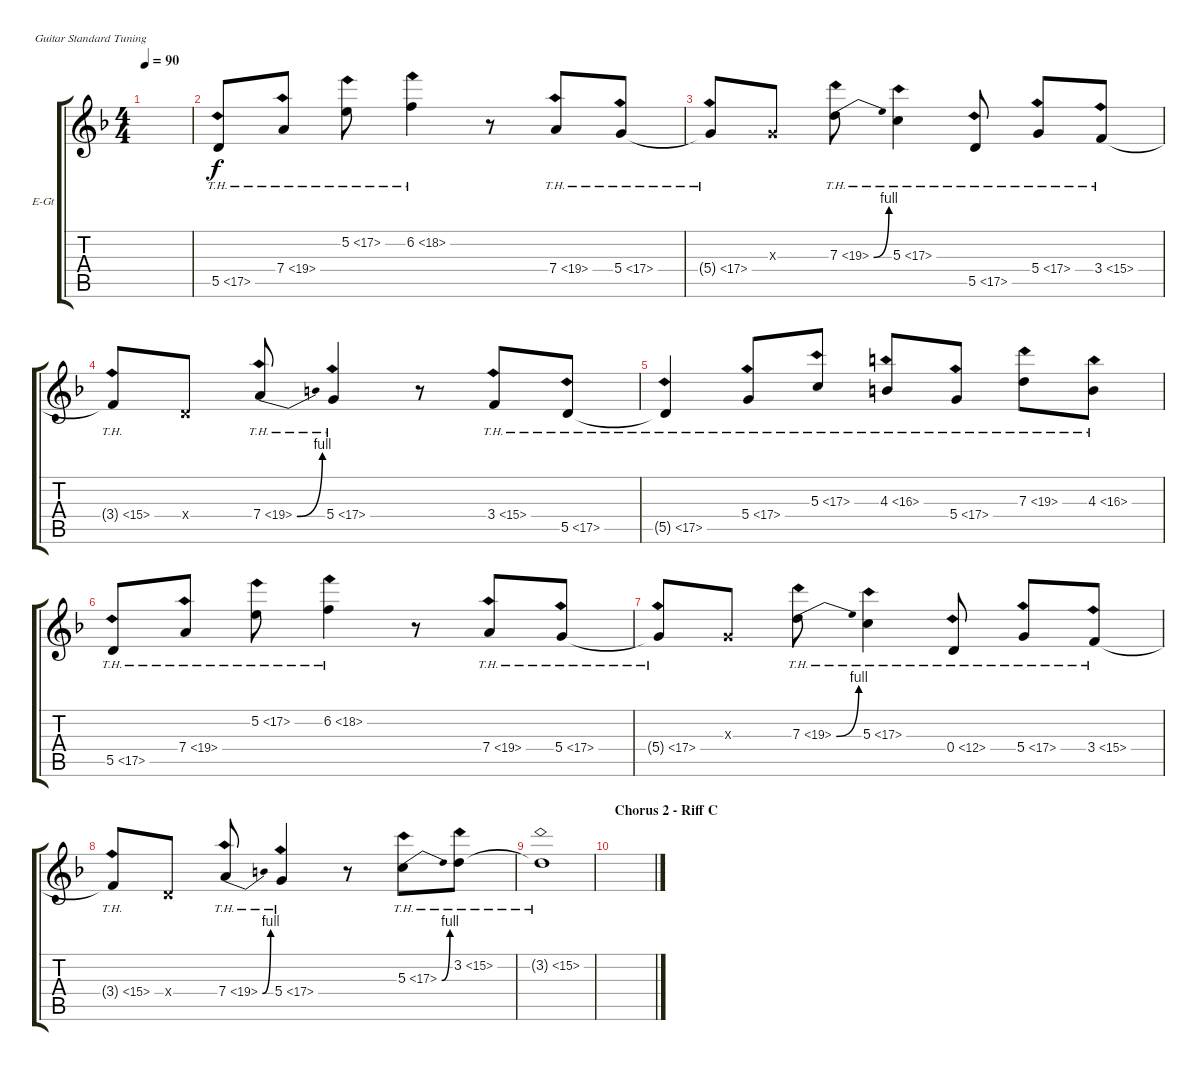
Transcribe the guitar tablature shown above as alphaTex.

\bracketExtendMode groupsimilarinstruments
\firstSystemTrackNameOrientation horizontal
\otherSystemsTrackNameOrientation horizontal
\track ("Solo guitar" "E-Gt") {instrument distortionguitar}
\staff {score tabs}
\tuning (E4 B3 G3 D3 A2 E2)
\ts (4 4)
\tempo 90
\clef g2
\scale
0.333333
\ks dminor
|
\scale
0.333333 5.5{th 12}.8 7.4{th 12}.8 5.2{th 12}.8 6.2{th 12}.4 r.8 7.4{th 12}.8 5.4{th 12}.8 |
\scale
0.333333 5.4{th 12 t}.8 0.3{x}.8 7.3{be (bend 0 0 60 4) th 12}.8 5.3{th 12}.4 5.5{th 12}.8 5.4{th 12}.8 3.4{th 12}.8 |
\scale
0.333333 3.4{th 12 t}.8 0.4{x}.8 7.4{be (bend 0 0 60 4) th 12}.8 5.4{th 12}.4 r.8 3.4{th 12}.8 5.5{th 12}.8 |
\scale
0.333333 5.5{th 12 t}.4 5.4{th 12}.8 5.3{th 12}.8 4.3{th 12}.8 5.4{th 12}.8 7.3{th 12}.8 4.3{th 12}.8 |
\scale
0.333333 5.5{th 12}.8 7.4{th 12}.8 5.2{th 12}.8 6.2{th 12}.4 r.8 7.4{th 12}.8 5.4{th 12}.8 |
\scale
0.333333 5.4{th 12 t}.8 0.3{x}.8 7.3{be (bend 0 0 60 4) th 12}.8 5.3{th 12}.4 0.4{th 12}.8 5.4{th 12}.8 3.4{th 12}.8 |
\scale
0.333333 3.4{th 12 t}.8 0.4{x}.8 7.4{be (bend 0 0 60 4) th 12}.8 5.4{th 12}.4 r.8 5.3{be (bend 0 0 60 4) th 12}.8 3.2{th 12}.8 |
\scale
0.333333 3.2{th 12 t}.1 |
\section ("" "Chorus 2 - Riff C")
\scale
0.333333 |
\scale
0.333333 |
\scale
0.333333 |
\scale
0.333333 |
\scale
0.333333 |
\scale
0.333333 |
\scale
0.333333
